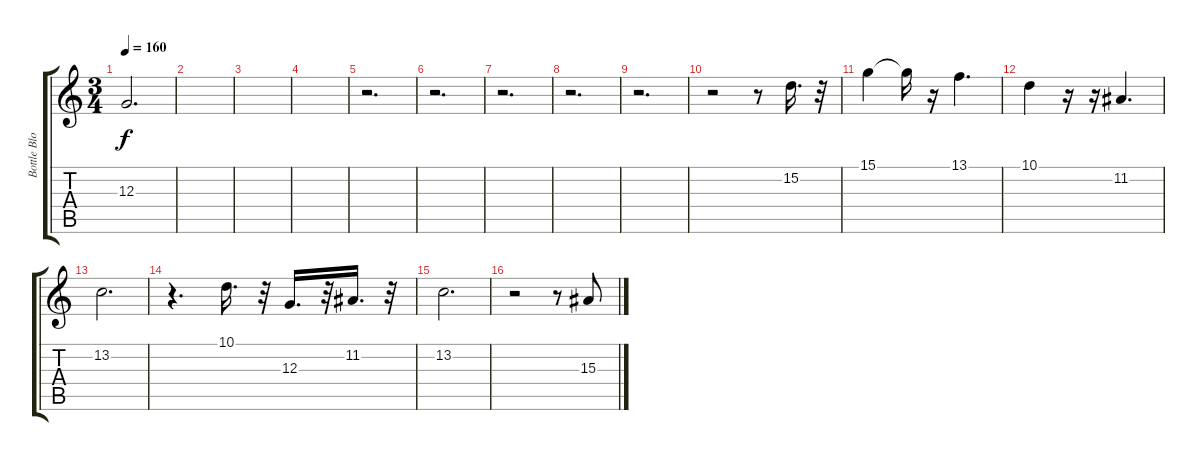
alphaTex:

\track ("Bottle Blow Lead" "Bottle Blo") {instrument blownbottle}
\staff {score tabs}
\tuning (E4 B3 G3 D3 A2 E2) {hide}
\ts (3 4)
\tempo 160
\clef g2
\ks c
12.3.2{d dy f} |
|
|
|
r.2{d} |
r.2{d} |
r.2{d} |
r.2{d} |
r.2{d} |
r.2 r.8 15.2.16{d} r.32 |
15.1.4 15.1{t}.16 r.16 13.1.4{d} |
10.1.4 r.16 r.16 11.2.4{d} |
13.2.2{d} |
r.4{d} 10.1.16{d} r.32 12.3.16{d} r.32 11.2.16{d} r.32 |
13.2.2{d} |
r.2 r.8 15.3.8
